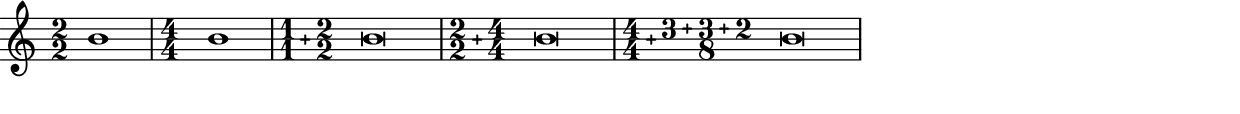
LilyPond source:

%% Generated by lilypond-book
%% Options: [exampleindent=10.16\mm,indent=0\mm,line-width=160\mm,paper-height=845.047\pt,paper-width=597.508\pt,papersize='(cons (* 597.508 pt) (* 845.047 pt))]
\include "lilypond-book-preamble.ly"


% ****************************************************************
% Start cut-&-pastable-section
% ****************************************************************

#(ly:set-option 'eps-box-padding 3.000000)



\paper {
  #(set-paper-size '(cons (* 597.508 pt) (* 845.047 pt)))
  indent = 0\mm
  line-width = 160\mm
  % offset the left padding, also add 1mm as lilypond creates cropped
  % images with a little space on the right
  line-width = #(- line-width (* mm  3.000000) (* mm 1))
}

\layout {
  
}




% ****************************************************************
% ly snippet:
% ****************************************************************
\sourcefilename "/lilypond-2.25.15/input/regression/compound-time-signature-style.ly"
\sourcefileline 0
\version "2.19.21"

\header {
    texidoc = "Simple-fraction components of a compound time signature are numeric regardless of the time signature style.
"
}

\relative {
  \compoundMeter #'(2 2) b'1
  \compoundMeter #'(4 4) b1
  \compoundMeter #'((1 1) (2 2)) b\breve
  \compoundMeter #'((2 2) (4 4)) b\breve
  \compoundMeter #'((4 4) (3 3 2 8)) b\breve
}



% ****************************************************************
% end ly snippet
% ****************************************************************
